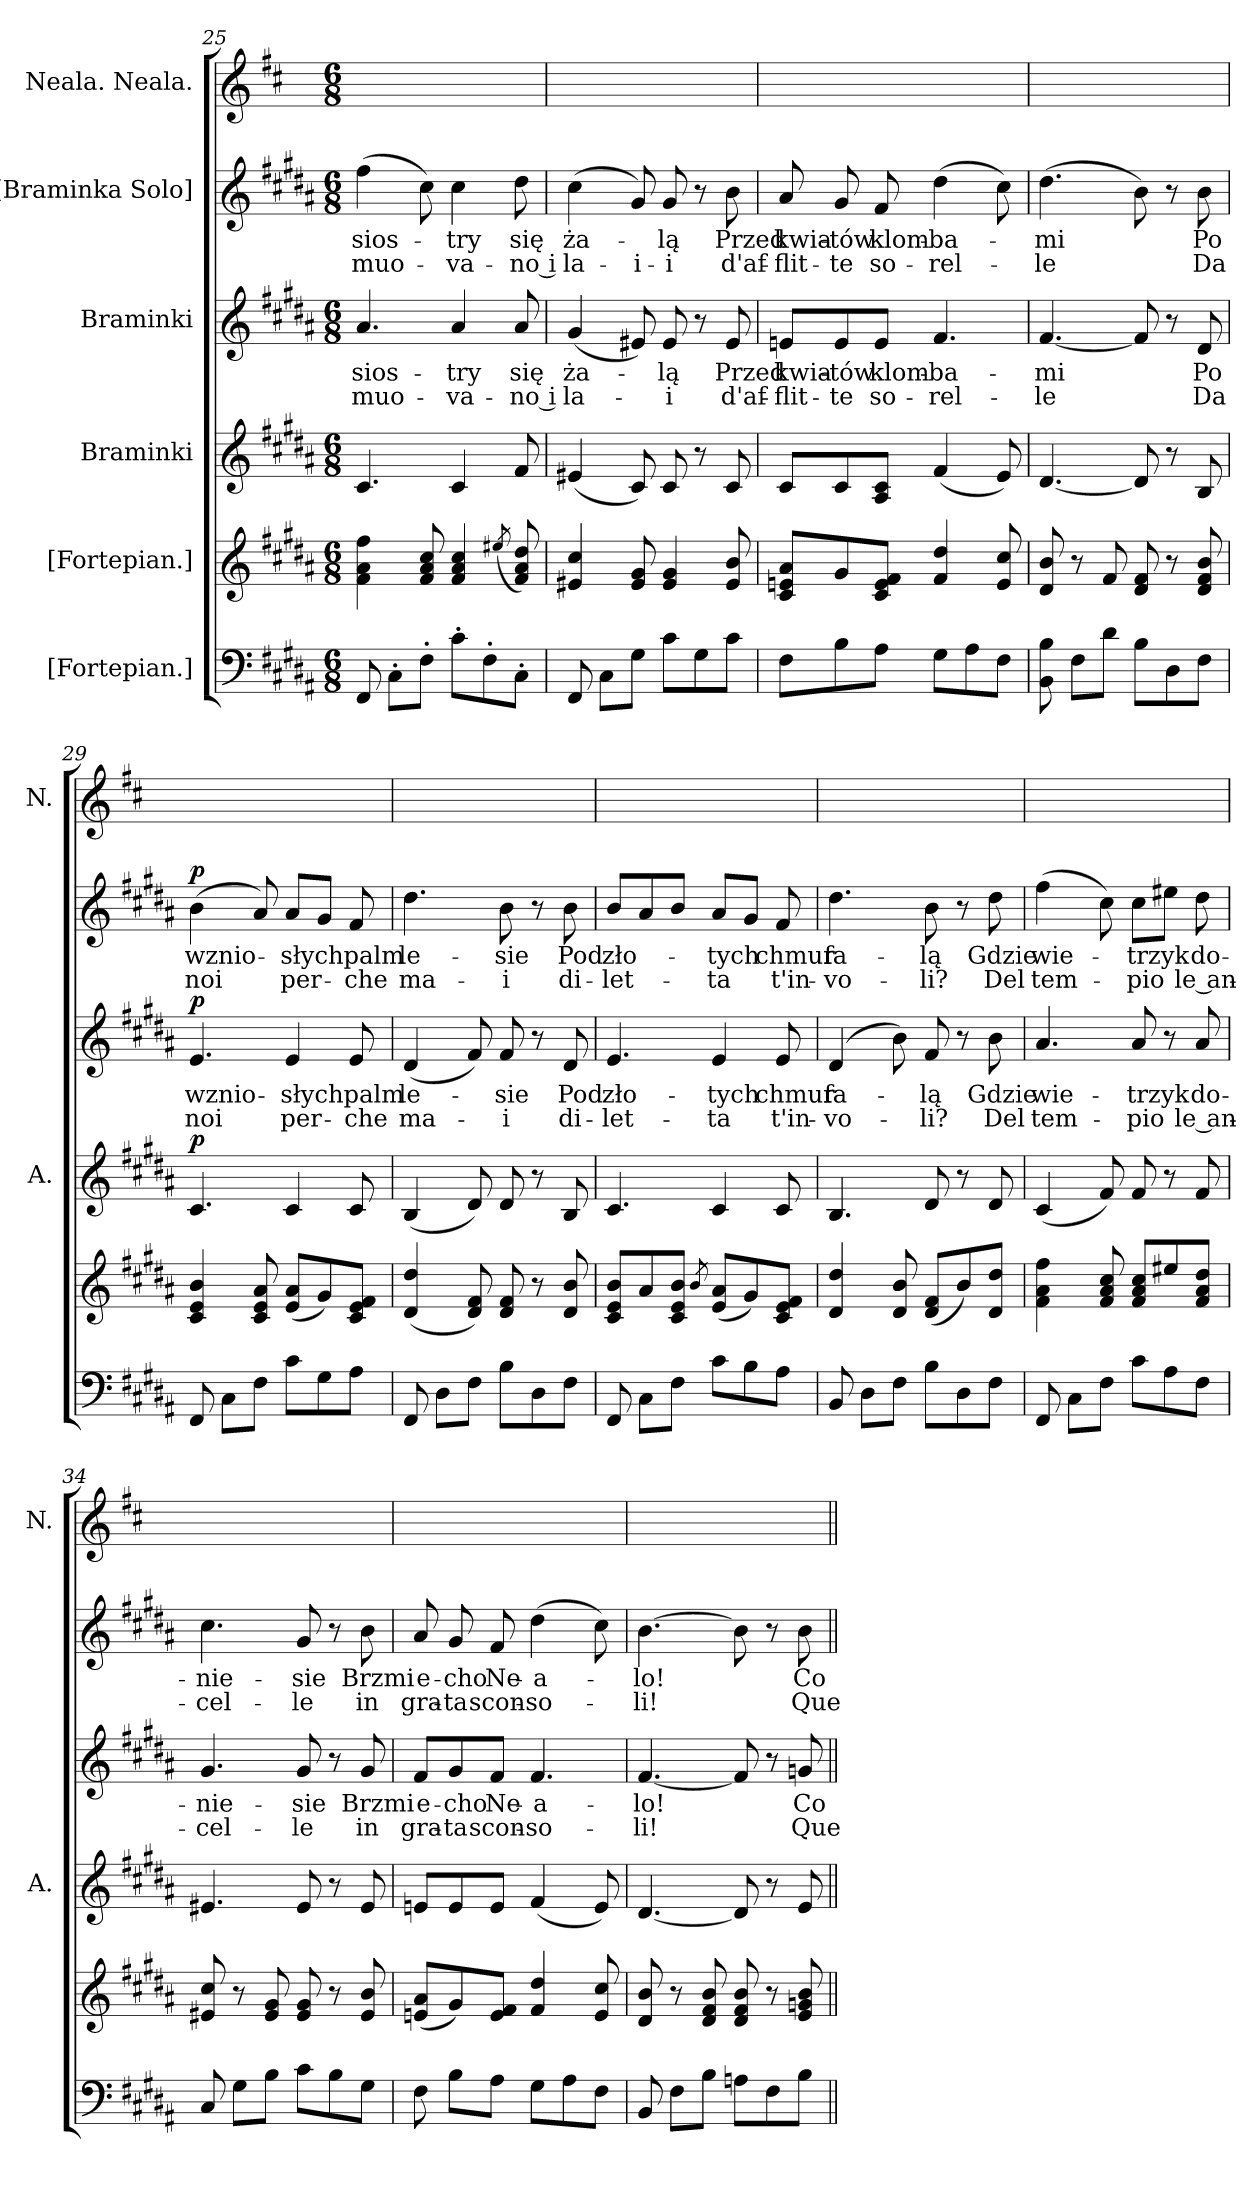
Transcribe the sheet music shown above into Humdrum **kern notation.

**kern	**kern	**kern	**dynam	**kern	**text	**text	**dynam	**kern	**text	**text	**dynam	**kern
*part6	*part5	*part4	*part4	*part3	*part3	*part3	*part3	*part2	*part2	*part2	*part2	*part1
*staff6	*staff5	*staff4	*staff4	*staff3	*staff3	*staff3	*staff3	*staff2	*staff2	*staff2	*staff2	*staff1
*I"[Fortepian.]	*I"[Fortepian.]	*I"Braminki	*	*I"Braminki	*	*	*	*I"[Braminka Solo]	*	*	*	*I"Neala. Neala.
*	*	*I'A.	*	*	*	*	*	*	*	*	*	*I'N.
*clefF4	*clefG2	*clefG2	*	*clefG2	*	*	*	*clefG2	*	*	*	*clefG2
*k[f#c#g#d#a#]	*k[f#c#g#d#a#]	*k[f#c#g#d#a#]	*	*k[f#c#g#d#a#]	*	*	*	*k[f#c#g#d#a#]	*	*	*	*k[f#c#]
*M6/8	*M6/8	*M6/8	*	*M6/8	*	*	*	*M6/8	*	*	*	*M6/8
=25	=25	=25	=25	=25	=25	=25	=25	=25	=25	=25	=25	=25
8FF#/	4f#\ 4a#\ 4ff#\	4.c#/	.	4.a#/	sios-	muo-	.	(4ff#\	sios-	muo-	.	2.ryy
8C#'\L	.	.	.	.	.	.	.	.	.	.	.	.
8F#'\J	8f#/ 8a#/ 8cc#/	.	.	.	.	.	.	8cc#\)	.	.	.	.
8c#'\L	4f#/ 4a#/ 4cc#/	4c#/	.	4a#/	-try	-va-	.	4cc#\	-try	-va-	.	.
8F#'\	.	.	.	.	.	.	.	.	.	.	.	.
.	(8qee#X/	.	.	.	.	.	.	.	.	.	.	.
8C#'\J	8f#/ 8a#/ 8dd#/)	8f#/	.	8a#/	się	-no i	.	8dd#\	się	-no i	.	.
=26	=26	=26	=26	=26	=26	=26	=26	=26	=26	=26	=26	=26
8FF#/	4e#X/ 4cc#/	(4e#X/	.	(4g#/	ża-	la-	.	(4cc#\	ża-	la-	.	2.ryy
8C#\L	.	.	.	.	.	.	.	.	.	.	.	.
8G#\J	8e#/ 8g#/	8c#/)	.	8e#X/)	.	.	.	8g#/)	.	-i-	.	.
8c#\L	4e#/ 4g#/	8c#/	.	8e#/	-lą	-i	.	8g#/	-lą	-i	.	.
8G#\	.	8r	.	8r	.	.	.	8r	.	.	.	.
8c#\J	8e#/ 8b/	8c#/	.	8e#/	Przed	d'af-	.	8b\	Przed	d'af-	.	.
=27	=27	=27	=27	=27	=27	=27	=27	=27	=27	=27	=27	=27
8F#\L	8c#/ 8en/ 8a#/L	8c#/L	.	8en/L	kwia-	-flit-	.	8a#/	kwia-	-flit-	.	2.ryy
8B\	8g#/	8c#/	.	8e/	-tów	-te	.	8g#/	-tów	-te	.	.
8A#\J	8c#/ 8e/ 8f#/J	8A#/ 8c#/J	.	8e/J	klom-	so-	.	8f#/	klom-	so-	.	.
8G#\L	4f#/ 4dd#/	(4f#/	.	4.f#/	-ba-	-rel-	.	(4dd#\	-ba-	-rel-	.	.
8A#\	.	.	.	.	.	.	.	.	.	.	.	.
8F#\J	8e/ 8cc#/	8e/)	.	.	.	.	.	8cc#\)	.	.	.	.
=28	=28	=28	=28	=28	=28	=28	=28	=28	=28	=28	=28	=28
8BB\ 8B\	8d#/ 8b/	[4.d#/	.	[4.f#/	-mi	-le	.	(4.dd#\	-mi	-le	.	2.ryy
8F#\L	8r	.	.	.	.	.	.	.	.	.	.	.
8d#\J	8f#/	.	.	.	.	.	.	.	.	.	.	.
8B\L	8d#/ 8f#/	8d#/]	.	8f#/]	.	.	.	8b\)	.	.	.	.
8D#\	8r	8r	.	8r	.	.	.	8r	.	.	.	.
8F#\J	8d#/ 8f#/ 8b/	8B/	.	8d#/	Po	Da	.	8b\	Po	Da	.	.
=29	=29	=29	=29	=29	=29	=29	=29	=29	=29	=29	=29	=29
!	!	!	!LO:DY:a	!	!	!	!LO:DY:a	!	!	!	!LO:DY:a	!
8FF#/	4c#/ 4e/ 4b/	4.c#/	p	4.e/	wznio-	noi	p	(4b\	wznio-	noi	p	2.ryy
8C#\L	.	.	.	.	.	.	.	.	.	.	.	.
8F#\J	8c#/ 8e/ 8a#/	.	.	.	.	.	.	8a#/)	.	.	.	.
8c#\L	(8e/ 8a#/L	4c#/	.	4e/	-słych	per-	.	8a#/L	-słych	per-	.	.
8G#\	8g#/)	.	.	.	.	.	.	8g#/J	.	.	.	.
8A#\J	8c#/ 8e/ 8f#/J	8c#/	.	8e/	palm	-che	.	8f#/	palm	-che	.	.
=30	=30	=30	=30	=30	=30	=30	=30	=30	=30	=30	=30	=30
8FF#/	(>4d#/ 4dd#/	(4B/	.	(4d#/	le-	ma-	.	4.dd#\	le-	ma-	.	2.ryy
8D#\L	.	.	.	.	.	.	.	.	.	.	.	.
8F#\J	8d#/ 8f#/)	8d#/)	.	8f#/)	.	.	.	.	.	.	.	.
8B\L	8d#/ 8f#/	8d#/	.	8f#/	-sie	-i	.	8b\	-sie	-i	.	.
8D#\	8r	8r	.	8r	.	.	.	8r	.	.	.	.
8F#\J	8d#/ 8b/	8B/	.	8d#/	Pod	di-	.	8b\	Pod	di-	.	.
=31	=31	=31	=31	=31	=31	=31	=31	=31	=31	=31	=31	=31
8FF#/	8c#/ 8e/ 8b/L	4.c#/	.	4.e/	zło-	-let-	.	8b/L	zło-	-let-	.	2.ryy
8C#\L	8a#/	.	.	.	.	.	.	8a#/	.	.	.	.
8F#\J	8c#/ 8e/ 8b/J	.	.	.	.	.	.	8b/J	.	.	.	.
.	8qb/	.	.	.	.	.	.	.	.	.	.	.
8c#\L	(8e/ 8a#/L	4c#/	.	4e/	-tych	-ta	.	8a#/L	-tych	-ta	.	.
8B\	8g#/)	.	.	.	.	.	.	8g#/J	.	.	.	.
8A#\J	8c#/ 8e/ 8f#/J	8c#/	.	8e/	chmur	t'in-	.	8f#/	chmur	t'in-	.	.
=32	=32	=32	=32	=32	=32	=32	=32	=32	=32	=32	=32	=32
8BB/	4d#/ 4dd#/	4.B/	.	(4d#/	fa-	-vo-	.	4.dd#\	fa-	-vo-	.	2.ryy
8D#\L	.	.	.	.	.	.	.	.	.	.	.	.
8F#\J	8d#/ 8b/	.	.	8b\)	.	.	.	.	.	.	.	.
8B\L	(>8d#/ 8f#/L	8d#/	.	8f#/	-lą	-li?	.	8b\	-lą	-li?	.	.
8D#\	8b/)	8r	.	8r	.	.	.	8r	.	.	.	.
8F#\J	8d#/ 8dd#/J	8d#/	.	8b\	Gdzie	Del	.	8dd#\	Gdzie	Del	.	.
=33	=33	=33	=33	=33	=33	=33	=33	=33	=33	=33	=33	=33
8FF#/	4f#\ 4a#\ 4ff#\	(4c#/	.	4.a#/	wie-	tem-	.	(4ff#\	wie-	tem-	.	2.ryy
8C#\L	.	.	.	.	.	.	.	.	.	.	.	.
8F#\J	8f#/ 8a#/ 8cc#/	8f#/)	.	.	.	.	.	8cc#\)	.	.	.	.
8c#\L	8f#/ 8a#/ 8cc#/L	8f#/	.	8a#/	-trzyk	-pio	.	8cc#\L	-trzyk	-pio	.	.
8A#\	8ee#X/	8r	.	8r	.	.	.	8ee#X\J	.	.	.	.
8F#\J	8f#/ 8a#/ 8dd#/J	8f#/	.	8a#/	do-	le an-	.	8dd#\	do-	le an-	.	.
=34	=34	=34	=34	=34	=34	=34	=34	=34	=34	=34	=34	=34
8C#/	8e#X/ 8cc#/	4.e#X/	.	4.g#/	-nie-	-cel-	.	4.cc#\	-nie-	-cel-	.	2.ryy
8G#\L	8r	.	.	.	.	.	.	.	.	.	.	.
8B\J	8e#/ 8g#/	.	.	.	.	.	.	.	.	.	.	.
8c#\L	8e#/ 8g#/	8e#/	.	8g#/	-sie	-le	.	8g#/	-sie	-le	.	.
8B\	8r	8r	.	8r	.	.	.	8r	.	.	.	.
8G#\J	8e#/ 8b/	8e#/	.	8g#/	Brzmi	in	.	8b\	Brzmi	in	.	.
=35	=35	=35	=35	=35	=35	=35	=35	=35	=35	=35	=35	=35
8F#\	(8en/ 8a#/L	8en/L	.	8f#/L	e-	gra-	.	8a#/	e-	gra-	.	2.ryy
8B\L	8g#/)	8e/	.	8g#/	-cho	-ta	.	8g#/	-cho	-ta	.	.
8A#\J	8e/ 8f#/J	8e/J	.	8f#/J	Ne-	scon-	.	8f#/	Ne-	scon-	.	.
8G#\L	4f#/ 4dd#/	(4f#/	.	4.f#/	-a-	-so-	.	(4dd#\	-a-	-so-	.	.
8A#\	.	.	.	.	.	.	.	.	.	.	.	.
8F#\J	8e/ 8cc#/	8e/)	.	.	.	.	.	8cc#\)	.	.	.	.
=36	=36	=36	=36	=36	=36	=36	=36	=36	=36	=36	=36	=36
8BB/	8d#/ 8b/	[4.d#/	.	[4.f#/	-lo!	-li!	.	[4.b\	-lo!	-li!	.	2.ryy
8F#\L	8r	.	.	.	.	.	.	.	.	.	.	.
8B\J	8d#/ 8f#/ 8b/	.	.	.	.	.	.	.	.	.	.	.
8An\L	8d#/ 8f#/ 8b/	8d#/]	.	8f#/]	.	.	.	8b\]	.	.	.	.
8F#\	8r	8r	.	8r	.	.	.	8r	.	.	.	.
8B\J	8e/ 8gn/ 8b/	8e/	.	8gn/	Co-	Que-	.	8b\	Co-	Que-	.	.
=||	=||	=||	=||	=||	=||	=||	=||	=||	=||	=||	=||	=||
*-	*-	*-	*-	*-	*-	*-	*-	*-	*-	*-	*-	*-
